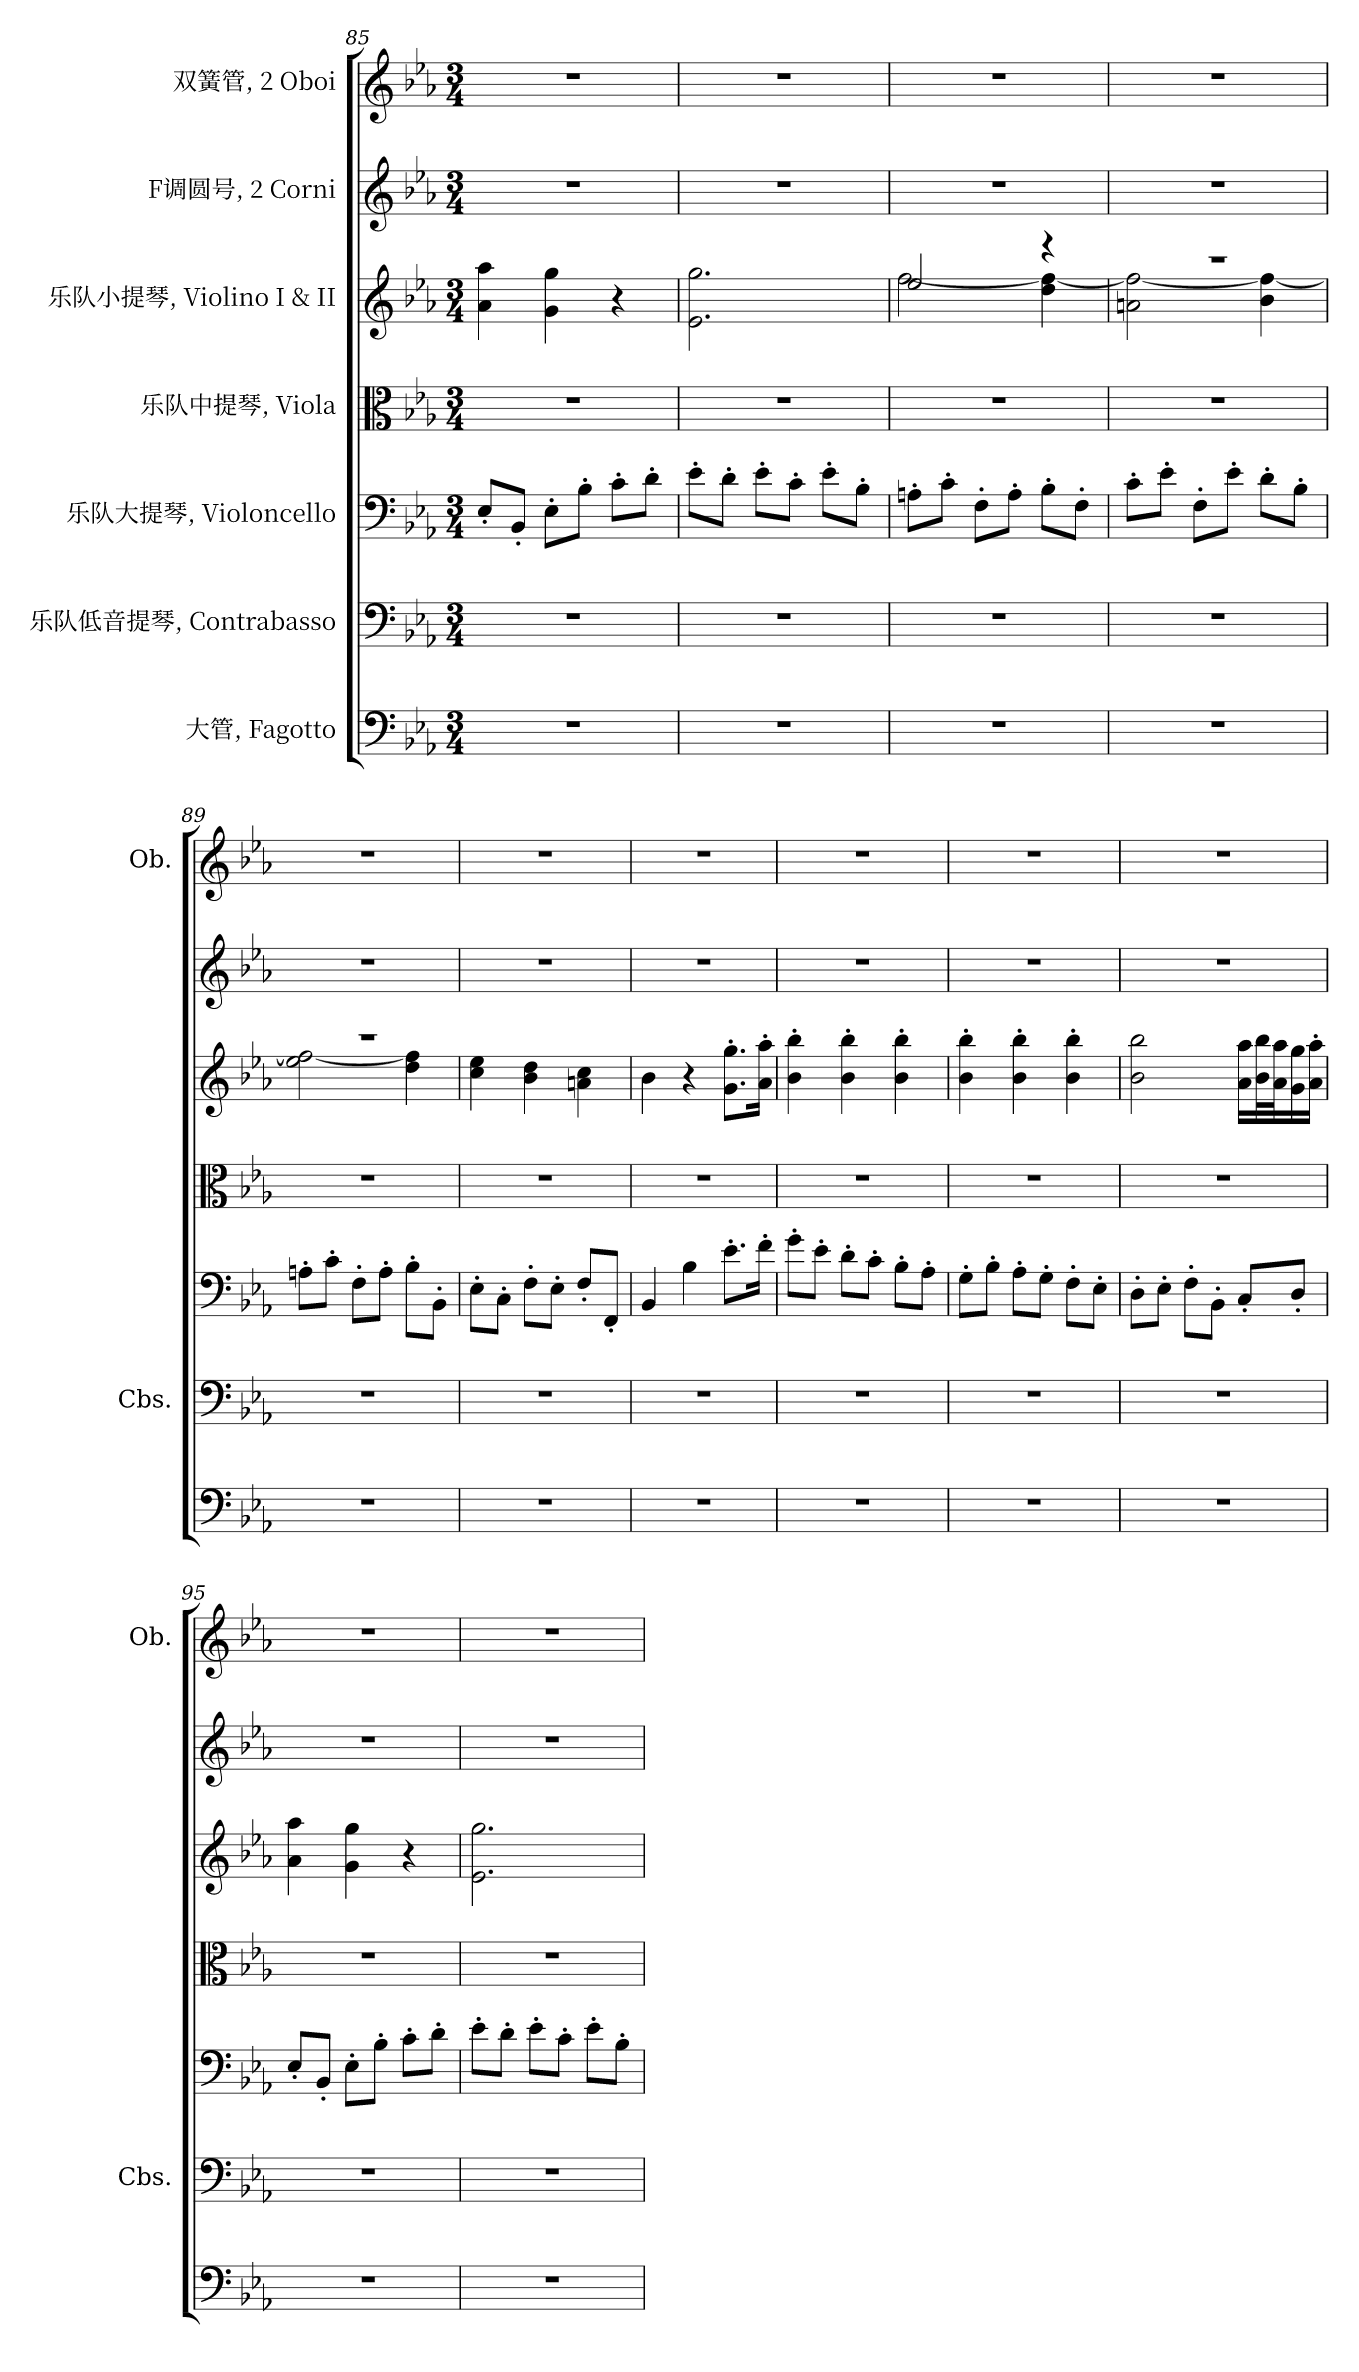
**kern	**kern	**kern	**kern	**kern	**kern	**kern
*part7	*part6	*part5	*part4	*part3	*part2	*part1
*staff7	*staff6	*staff5	*staff4	*staff3	*staff2	*staff1
*I"大管, Fagotto	*I"乐队低音提琴, Contrabasso	*I"乐队大提琴, Violoncello	*I"乐队中提琴, Viola	*I"乐队小提琴, Violino I &amp; II	*I"F调圆号, 2 Corni	*I"双簧管, 2 Oboi
*	*I'Cbs.	*	*	*	*	*I'Ob.
!!LO:PB:g=z
*clefF4	*clefF4	*clefF4	*clefC3	*clefG2	*clefG2	*clefG2
*	*ITrd7c12	*	*	*	*ITrd4c7	*
*k[b-e-a-]	*k[b-e-a-]	*k[b-e-a-]	*k[b-e-a-]	*k[b-e-a-]	*k[b-e-a-d-]	*k[b-e-a-]
*M3/4	*M3/4	*M3/4	*M3/4	*M3/4	*M3/4	*M3/4
=85	=85	=85	=85	=85	=85	=85
2.r	2.r	8E-'/L	2.r	4a-\ 4aa-\	2.r	2.r
.	.	8BB-'/J	.	.	.	.
.	.	8E-'\L	.	4g\ 4gg\	.	.
.	.	8B-'\J	.	.	.	.
.	.	8c'\L	.	4r	.	.
.	.	8d'\J	.	.	.	.
=86	=86	=86	=86	=86	=86	=86
2.r	2.r	8e-'\L	2.r	2.e-\ 2.gg\	2.r	2.r
.	.	8d'\J	.	.	.	.
.	.	8e-'\L	.	.	.	.
.	.	8c'\J	.	.	.	.
.	.	8e-'\L	.	.	.	.
.	.	8B-'\J	.	.	.	.
=87	=87	=87	=87	=87	=87	=87
*	*	*	*	*^	*	*
2.r	2.r	8An'\L	2.r	2ee-/	[2ff\	2.r	2.r
.	.	8c'\J	.	.	.	.	.
.	.	8F'\L	.	.	.	.	.
.	.	8A'\J	.	.	.	.	.
.	.	8B-'\L	.	4r	4dd\ 4ff\_	.	.
.	.	8F'\J	.	.	.	.	.
=88	=88	=88	=88	=88	=88	=88	=88
2.r	2.r	8c'\L	2.r	2.r	2an\ 2ff\_	2.r	2.r
.	.	8e-'\J	.	.	.	.	.
.	.	8F'\L	.	.	.	.	.
.	.	8e-'\J	.	.	.	.	.
.	.	8d'\L	.	.	4b-\ 4ff\_	.	.
.	.	8B-'\J	.	.	.	.	.
=89	=89	=89	=89	=89	=89	=89	=89
2.r	2.r	8An'\L	2.r	2.r	2ee-\ 2ff\_	2.r	2.r
.	.	8c'\J	.	.	.	.	.
.	.	8F'\L	.	.	.	.	.
.	.	8A'\J	.	.	.	.	.
.	.	8B-'\L	.	.	4dd\ 4ff\]	.	.
.	.	8BB-'\J	.	.	.	.	.
*	*	*	*	*v	*v	*	*
!!LO:PB:g=z
=90	=90	=90	=90	=90	=90	=90
2.r	2.r	8E-'\L	2.r	4cc\ 4ee-\	2.r	2.r
.	.	8C'\J	.	.	.	.
.	.	8F'\L	.	4b-\ 4dd\	.	.
.	.	8E-'\J	.	.	.	.
.	.	8F'/L	.	4an\ 4cc\	.	.
.	.	8FF'/J	.	.	.	.
=91	=91	=91	=91	=91	=91	=91
2.r	2.r	4BB-/	2.r	4b-\	2.r	2.r
.	.	4B-\	.	4r	.	.
.	.	8.e-'\L	.	8.g\' 8.gg\'L	.	.
.	.	16f'\Jk	.	16a-\' 16aa-\'Jk	.	.
=92	=92	=92	=92	=92	=92	=92
2.r	2.r	8g'\L	2.r	4b-\' 4bb-\'	2.r	2.r
.	.	8e-'\J	.	.	.	.
.	.	8d'\L	.	4b-\' 4bb-\'	.	.
.	.	8c'\J	.	.	.	.
.	.	8B-'\L	.	4b-\' 4bb-\'	.	.
.	.	8A-'\J	.	.	.	.
=93	=93	=93	=93	=93	=93	=93
2.r	2.r	8G'\L	2.r	4b-\' 4bb-\'	2.r	2.r
.	.	8B-'\J	.	.	.	.
.	.	8A-'\L	.	4b-\' 4bb-\'	.	.
.	.	8G'\J	.	.	.	.
.	.	8F'\L	.	4b-\' 4bb-\'	.	.
.	.	8E-'\J	.	.	.	.
=94	=94	=94	=94	=94	=94	=94
2.r	2.r	8D'\L	2.r	2b-\ 2bb-\	2.r	2.r
.	.	8E-'\J	.	.	.	.
.	.	8F'\L	.	.	.	.
.	.	8BB-'\J	.	.	.	.
.	.	8C'/L	.	16a-\ 16aa-\LL	.	.
.	.	.	.	32b-\ 32bb-\L	.	.
.	.	.	.	32a-\ 32aa-\J	.	.
.	.	8D'/J	.	16g\ 16gg\	.	.
.	.	.	.	16a-\' 16aa-\'JJ	.	.
!!LO:PB:g=z
=95	=95	=95	=95	=95	=95	=95
2.r	2.r	8E-'/L	2.r	4a-\ 4aa-\	2.r	2.r
.	.	8BB-'/J	.	.	.	.
.	.	8E-'\L	.	4g\ 4gg\	.	.
.	.	8B-'\J	.	.	.	.
.	.	8c'\L	.	4r	.	.
.	.	8d'\J	.	.	.	.
=96	=96	=96	=96	=96	=96	=96
2.r	2.r	8e-'\L	2.r	2.e-\ 2.gg\	2.r	2.r
.	.	8d'\J	.	.	.	.
.	.	8e-'\L	.	.	.	.
.	.	8c'\J	.	.	.	.
.	.	8e-'\L	.	.	.	.
.	.	8B-'\J	.	.	.	.
=	=	=	=	=	=	=
*-	*-	*-	*-	*-	*-	*-
